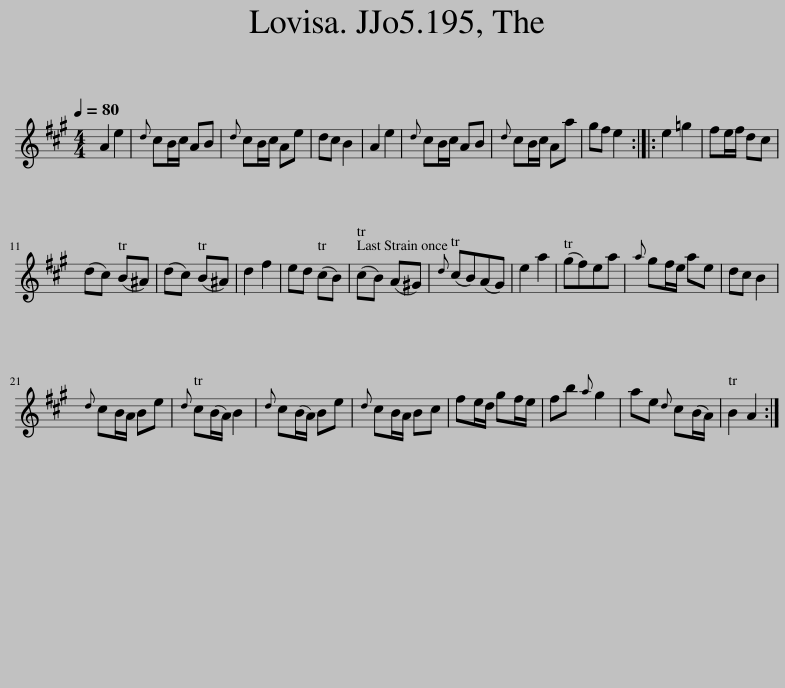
X:1
L:1/8
Q:1/4=80
M:4/4
I:linebreak $
K:A
V:1 treble
V:1
 A2 e2 |{d} cB/c/ AB |{d} cB/c/ Ae | dc B2 | A2 e2 | %5
{d} cB/c/ AB |{d} cB/c/ Aa | gf e2 :: e2 =g2 | fe/f/ dc |$ %10
 (dc) (B^A) | (dc) (B^A) | d2 f2 | ed (cB) | (cB) (A^G) | %15
{d} (cB)(AG) | e2 a2 | (gf)ea |{a} gf/e/ ae | dc B2 |$ %20
{d} cB/A/ Be |{d} c(B/A/) B2 |{d} c(B/A/) Be |{d} cB/A/ Bc | fe/d/ gf/e/ | %25
 fb{a} g2 | ae{d} c(B/A/) | B2 A2 :| %28
